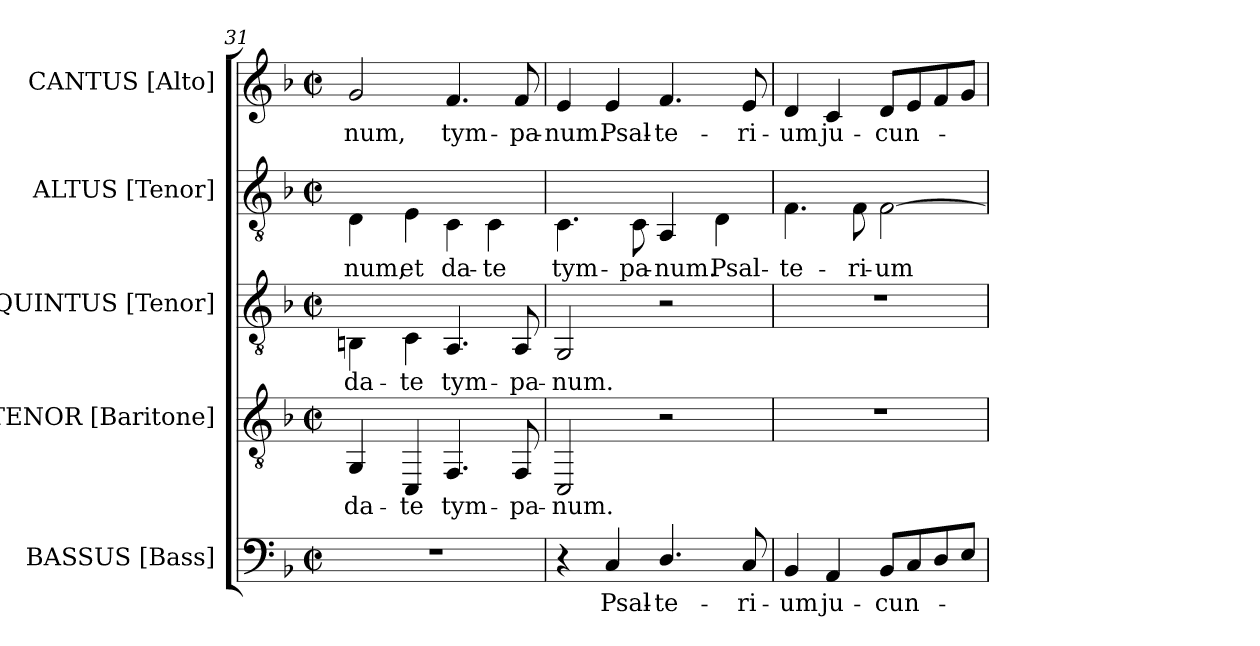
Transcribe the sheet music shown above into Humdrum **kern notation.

**kern	**text	**kern	**text	**kern	**text	**kern	**text	**kern	**text
*part5	*part5	*part4	*part4	*part3	*part3	*part2	*part2	*part1	*part1
*staff5	*staff5	*staff4	*staff4	*staff3	*staff3	*staff2	*staff2	*staff1	*staff1
*I"BASSUS [Bass]	*	*I"TENOR [Baritone]	*	*I"QUINTUS [Tenor]	*	*I"ALTUS [Tenor]	*	*I"CANTUS [Alto]	*
*I'B.	*	*I'Bar.	*	*I'T.	*	*I'T.	*	*I'A.	*
*clefF4	*	*clefGv2	*	*clefGv2	*	*clefGv2	*	*clefG2	*
*k[b-]	*	*k[b-]	*	*k[b-]	*	*k[b-]	*	*k[b-]	*
*F:	*	*F:	*	*F:	*	*F:	*	*F:	*
*M2/2	*	*M2/2	*	*M2/2	*	*M2/2	*	*M2/2	*
*met(c|)	*	*met(c|)	*	*met(c|)	*	*met(c|)	*	*met(c|)	*
=31	=31	=31	=31	=31	=31	=31	=31	=31	=31
!	!	!	!LO:LY:b:color=#000000	!	!	!	!	!	!
!	!	!	!	!	!LO:LY:b:color=#000000	!	!	!	!
!	!	!	!	!	!	!	!LO:LY:b:color=#000000	!	!
!	!	!	!	!	!	!	!	!	!LO:LY:b:color=#000000
1r	.	4GGi/	da-	4BBni\	da-	4Di\	-num,	2gi/	-num,
!	!	!	!LO:LY:b:color=#000000	!	!	!	!	!	!
!	!	!	!	!	!LO:LY:b:color=#000000	!	!	!	!
!	!	!	!	!	!	!	!LO:LY:b:color=#000000	!	!
.	.	4CCi/	-te	4Ci\	-te	4Ei\	et	.	.
!	!	!	!LO:LY:b:color=#000000	!	!	!	!	!	!
!	!	!	!	!	!LO:LY:b:color=#000000	!	!	!	!
!	!	!	!	!	!	!	!LO:LY:b:color=#000000	!	!
!	!	!	!	!	!	!	!	!	!LO:LY:b:color=#000000
.	.	4.FFi/	tym-	4.AAi/	tym-	4Ci\	da-	4.fi/	tym-
!	!	!	!	!	!	!	!LO:LY:b:color=#000000	!	!
.	.	.	.	.	.	4Ci\	-te	.	.
!	!	!	!LO:LY:b:color=#000000	!	!	!	!	!	!
!	!	!	!	!	!LO:LY:b:color=#000000	!	!	!	!
!	!	!	!	!	!	!	!	!	!LO:LY:b:color=#000000
.	.	8FFi/	-pa-	8AAi/	-pa-	.	.	8fi/	-pa-
=32	=32	=32	=32	=32	=32	=32	=32	=32	=32
!	!	!	!LO:LY:b:color=#000000	!	!	!	!	!	!
!	!	!	!	!	!LO:LY:b:color=#000000	!	!	!	!
!	!	!	!	!	!	!	!LO:LY:b:color=#000000	!	!
!	!	!	!	!	!	!	!	!	!LO:LY:b:color=#000000
4r	.	2CCi/	-num.	2GGi/	-num.	4.Ci\	tym-	4ei/	-num.
!	!LO:LY:b:color=#000000	!	!	!	!	!	!	!	!
!	!	!	!	!	!	!	!	!	!LO:LY:b:color=#000000
4Ci/	Psal-	.	.	.	.	.	.	4ei/	Psal-
!	!	!	!	!	!	!	!LO:LY:b:color=#000000	!	!
.	.	.	.	.	.	8Ci\	-pa-	.	.
!	!LO:LY:b:color=#000000	!	!	!	!	!	!	!	!
!	!	!	!	!	!	!	!LO:LY:b:color=#000000	!	!
!	!	!	!	!	!	!	!	!	!LO:LY:b:color=#000000
4.Di/	-te-	2r	.	2r	.	4AAi/	-num.	4.fi/	-te-
!	!	!	!	!	!	!	!LO:LY:b:color=#000000	!	!
.	.	.	.	.	.	4Di\	Psal-	.	.
!	!LO:LY:b:color=#000000	!	!	!	!	!	!	!	!
!	!	!	!	!	!	!	!	!	!LO:LY:b:color=#000000
8Ci/	-ri-	.	.	.	.	.	.	8ei/	-ri-
=33	=33	=33	=33	=33	=33	=33	=33	=33	=33
!	!LO:LY:b:color=#000000	!	!	!	!	!	!	!	!
!	!	!	!	!	!	!	!LO:LY:b:color=#000000	!	!
!	!	!	!	!	!	!	!	!	!LO:LY:b:color=#000000
4BB-i/	-um	1r	.	1r	.	4.Fi\	-te-	4di/	-um
!	!LO:LY:b:color=#000000	!	!	!	!	!	!	!	!
!	!	!	!	!	!	!	!	!	!LO:LY:b:color=#000000
4AAi/	ju-	.	.	.	.	.	.	4ci/	ju-
!	!	!	!	!	!	!	!LO:LY:b:color=#000000	!	!
.	.	.	.	.	.	8Fi\	-ri-	.	.
!	!LO:LY:b:color=#000000	!	!	!	!	!	!	!	!
!	!	!	!	!	!	!	!LO:LY:b:color=#000000	!	!
!	!	!	!	!	!	!	!	!	!LO:LY:b:color=#000000
8BB-i/L	-cun-	.	.	.	.	[2Fi\	-um	8di/L	-cun-
8Ci/	.	.	.	.	.	.	.	8ei/	.
8Di/	.	.	.	.	.	.	.	8fi/	.
8Ei/J	.	.	.	.	.	.	.	8gi/J	.
=	=	=	=	=	=	=	=	=	=
*-	*-	*-	*-	*-	*-	*-	*-	*-	*-
